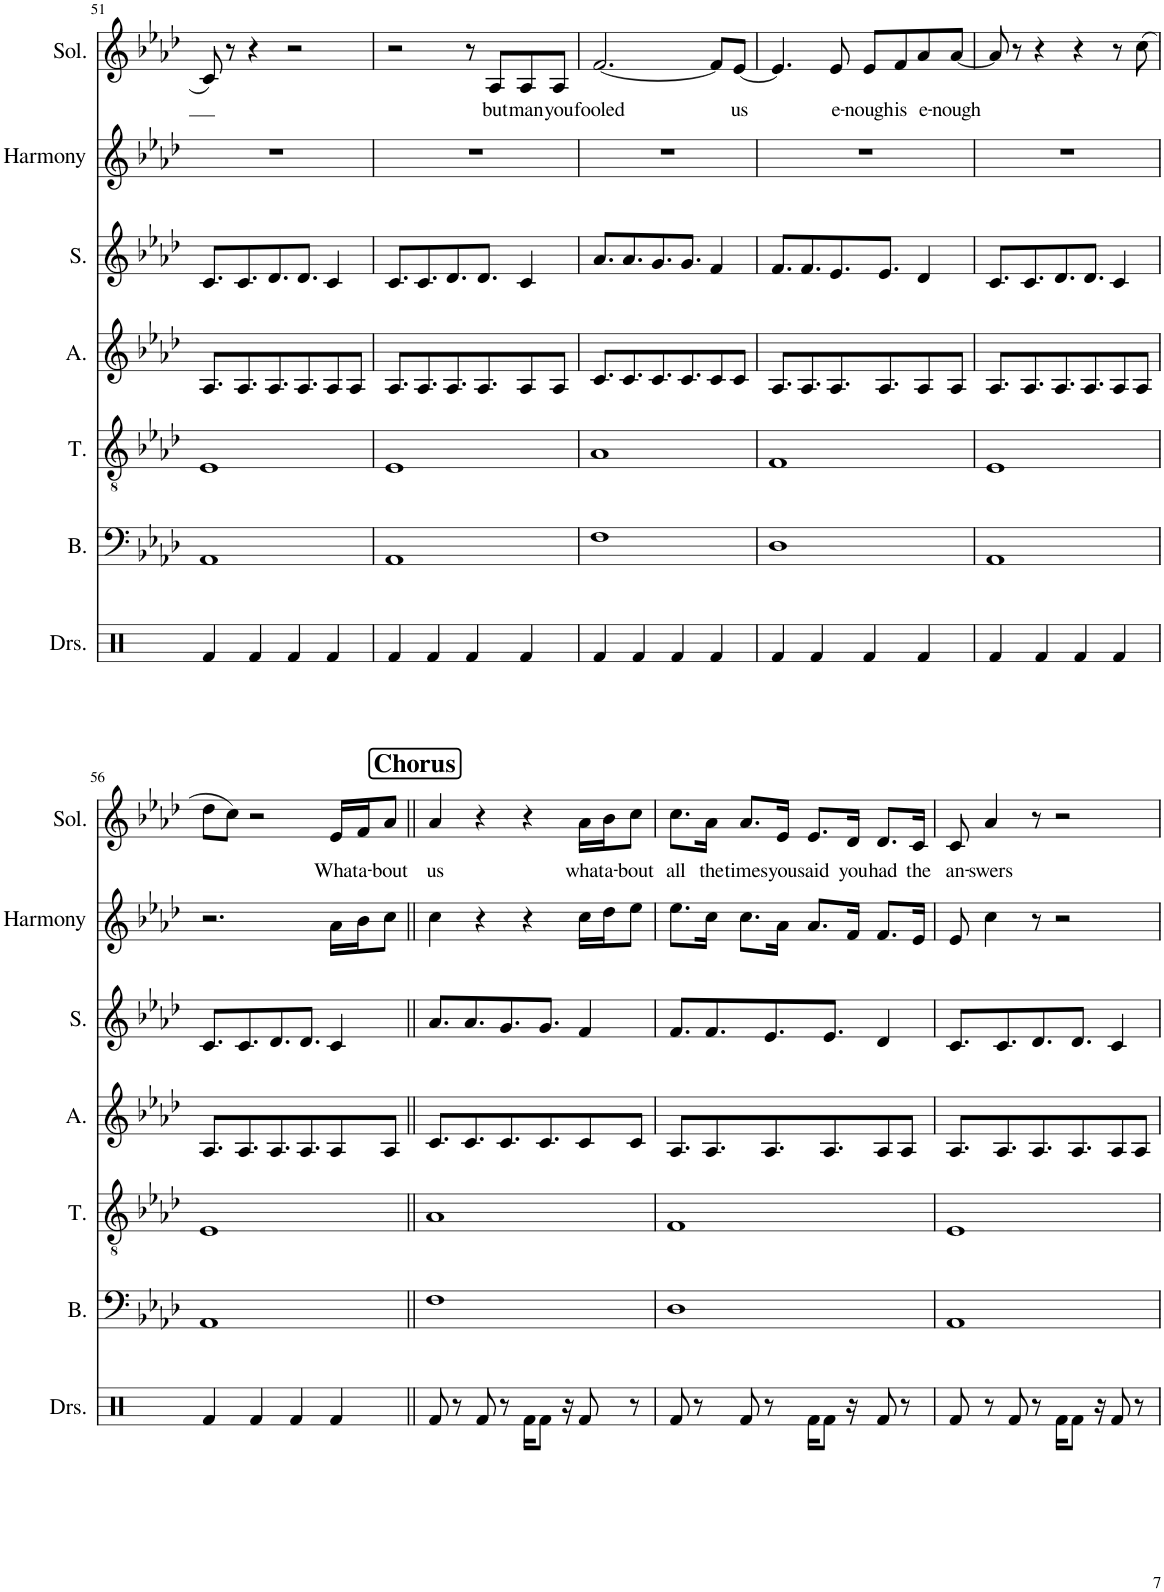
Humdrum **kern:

**kern	**kern	**kern	**kern	**kern	**kern	**kern	**text
*part7	*part6	*part5	*part4	*part3	*part2	*part1	*part1
*staff7	*staff6	*staff5	*staff4	*staff3	*staff2	*staff1	*staff1
*I"Drumset	*I"Bass	*I"Tenor	*I"Alto	*I"Soprano	*I"Harmony	*I"Solo	*
*I'Drs.	*I'B.	*I'T.	*I'A.	*I'S.	*I'Harmony	*I'Sol.	*
!!LO:PB:g=z
*clefX	*clefF4	*clefGv2	*clefG2	*clefG2	*clefG2	*clefG2	*
*k[]	*k[b-e-a-d-]	*k[b-e-a-d-]	*k[b-e-a-d-]	*k[b-e-a-d-]	*k[b-e-a-d-]	*k[b-e-a-d-]	*
*M4/4	*M4/4	*M4/4	*M4/4	*M4/4	*M4/4	*M4/4	*
=51	=51	=51	=51	=51	=51	=51	=51
4Rf/	1AA-	1E-	8.A-/L	8.c/L	1r	8c/	.
.	.	.	.	.	.	8r	.
.	.	.	8.A-/	8.c/	.	.	.
4Rf/	.	.	.	.	.	4r	.
.	.	.	8.A-/	8.d-/	.	.	.
4Rf/	.	.	.	.	.	2r	.
.	.	.	8.A-/	8.d-/J	.	.	.
4Rf/	.	.	8A-/	4c/	.	.	.
.	.	.	8A-/J	.	.	.	.
=52	=52	=52	=52	=52	=52	=52	=52
4Rf/	1AA-	1E-	8.A-/L	8.c/L	1r	2r	.
.	.	.	8.A-/	8.c/	.	.	.
4Rf/	.	.	.	.	.	.	.
.	.	.	8.A-/	8.d-/	.	.	.
4Rf/	.	.	.	.	.	8r	.
.	.	.	8.A-/	8.d-/J	.	.	.
!	!	!	!	!	!	!	!LO:LY:b
.	.	.	.	.	.	8A-/L	but
!	!	!	!	!	!	!	!LO:LY:b
4Rf/	.	.	8A-/	4c/	.	8A-/	man
!	!	!	!	!	!	!	!LO:LY:b
.	.	.	8A-/J	.	.	8A-/J	you
=53	=53	=53	=53	=53	=53	=53	=53
!	!	!	!	!	!	!	!LO:LY:b
4Rf/	1F	1A-	8.c/L	8.a-/L	1r	[2.f/	fooled
.	.	.	8.c/	8.a-/	.	.	.
4Rf/	.	.	.	.	.	.	.
.	.	.	8.c/	8.g/	.	.	.
4Rf/	.	.	.	.	.	.	.
.	.	.	8.c/	8.g/J	.	.	.
4Rf/	.	.	8c/	4f/	.	8f/L]	.
!	!	!	!	!	!	!	!LO:LY:b
.	.	.	8c/J	.	.	[8e-/J	us
=54	=54	=54	=54	=54	=54	=54	=54
4Rf/	1D-	1F	8.A-/L	8.f/L	1r	4.e-/]	.
.	.	.	8.A-/	8.f/	.	.	.
4Rf/	.	.	.	.	.	.	.
!	!	!	!	!	!	!	!LO:LY:b
.	.	.	8.A-/	8.e-/	.	8e-/	e-
!	!	!	!	!	!	!	!LO:LY:b
4Rf/	.	.	.	.	.	8e-/L	-nough
.	.	.	8.A-/	8.e-/J	.	.	.
!	!	!	!	!	!	!	!LO:LY:b
.	.	.	.	.	.	8f/	is
!	!	!	!	!	!	!	!LO:LY:b
4Rf/	.	.	8A-/	4d-/	.	8a-/	e-
!	!	!	!	!	!	!	!LO:LY:b
.	.	.	8A-/J	.	.	[8a-/J	-nough
=55	=55	=55	=55	=55	=55	=55	=55
4Rf/	1AA-	1E-	8.A-/L	8.c/L	1r	8a-/]	.
.	.	.	.	.	.	8r	.
.	.	.	8.A-/	8.c/	.	.	.
4Rf/	.	.	.	.	.	4r	.
.	.	.	8.A-/	8.d-/	.	.	.
4Rf/	.	.	.	.	.	4r	.
.	.	.	8.A-/	8.d-/J	.	.	.
4Rf/	.	.	8A-/	4c/	.	8r	.
.	.	.	8A-/J	.	.	(8cc\	.
!!LO:LB:g=z
=56	=56	=56	=56	=56	=56	=56	=56
4Rf/	1AA-	1E-	8.A-/L	8.c/L	2.r	8dd-\L	.
.	.	.	.	.	.	8cc\J)	.
.	.	.	8.A-/	8.c/	.	.	.
4Rf/	.	.	.	.	.	2r	.
.	.	.	8.A-/	8.d-/	.	.	.
4Rf/	.	.	.	.	.	.	.
.	.	.	8.A-/	8.d-/J	.	.	.
!	!	!	!	!	!	!	!LO:LY:b
4Rf/	.	.	8A-/	4c/	16a-\LL	16e-/LL	What
!	!	!	!	!	!	!	!LO:LY:b
.	.	.	.	.	16b-\J	16f/J	a-
!	!	!	!	!	!	!	!LO:LY:b
.	.	.	8A-/J	.	8cc\J	8a-/J	-bout
!!LO:REH:place=s1:a:B:cj:fs=14:t=Chorus
=57||	=57||	=57||	=57||	=57||	=57||	=57||	=57||
!	!	!	!	!	!	!	!LO:LY:b
8Rf/	1F	1A-	8.c/L	8.a-/L	4cc\	4a-/	us
8r	.	.	.	.	.	.	.
.	.	.	8.c/	8.a-/	.	.	.
8Rf/	.	.	.	.	4r	4r	.
8r	.	.	8.c/	8.g/	.	.	.
16Rf\KL	.	.	.	.	4r	4r	.
8Rf\J	.	.	8.c/	8.g/J	.	.	.
16r	.	.	.	.	.	.	.
!	!	!	!	!	!	!	!LO:LY:b
8Rf/	.	.	8c/	4f/	16cc\LL	16a-\LL	what
!	!	!	!	!	!	!	!LO:LY:b
.	.	.	.	.	16dd-\J	16b-\J	a-
!	!	!	!	!	!	!	!LO:LY:b
8r	.	.	8c/J	.	8ee-\J	8cc\J	-bout
=58	=58	=58	=58	=58	=58	=58	=58
!	!	!	!	!	!	!	!LO:LY:b
8Rf/	1D-	1F	8.A-/L	8.f/L	8.ee-\L	8.cc\L	all
8r	.	.	.	.	.	.	.
!	!	!	!	!	!	!	!LO:LY:b
.	.	.	8.A-/	8.f/	16cc\Jk	16a-\Jk	the
!	!	!	!	!	!	!	!LO:LY:b
8Rf/	.	.	.	.	8.cc\L	8.a-/L	times
8r	.	.	8.A-/	8.e-/	.	.	.
!	!	!	!	!	!	!	!LO:LY:b
.	.	.	.	.	16a-\Jk	16e-/Jk	you
!	!	!	!	!	!	!	!LO:LY:b
16Rf\KL	.	.	.	.	8.a-/L	8.e-/L	said
8Rf\J	.	.	8.A-/	8.e-/J	.	.	.
!	!	!	!	!	!	!	!LO:LY:b
16r	.	.	.	.	16f/Jk	16d-/Jk	you
!	!	!	!	!	!	!	!LO:LY:b
8Rf/	.	.	8A-/	4d-/	8.f/L	8.d-/L	had
8r	.	.	8A-/J	.	.	.	.
!	!	!	!	!	!	!	!LO:LY:b
.	.	.	.	.	16e-/Jk	16c/Jk	the
=59	=59	=59	=59	=59	=59	=59	=59
!	!	!	!	!	!	!	!LO:LY:b
8Rf/	1AA-	1E-	8.A-/L	8.c/L	8e-/	8c/	an-
!	!	!	!	!	!	!	!LO:LY:b
8r	.	.	.	.	4cc\	4a-/	-swers
.	.	.	8.A-/	8.c/	.	.	.
8Rf/	.	.	.	.	.	.	.
8r	.	.	8.A-/	8.d-/	8r	8r	.
16Rf\KL	.	.	.	.	2r	2r	.
8Rf\J	.	.	8.A-/	8.d-/J	.	.	.
16r	.	.	.	.	.	.	.
8Rf/	.	.	8A-/	4c/	.	.	.
8r	.	.	8A-/J	.	.	.	.
=	=	=	=	=	=	=	=
*-	*-	*-	*-	*-	*-	*-	*-
